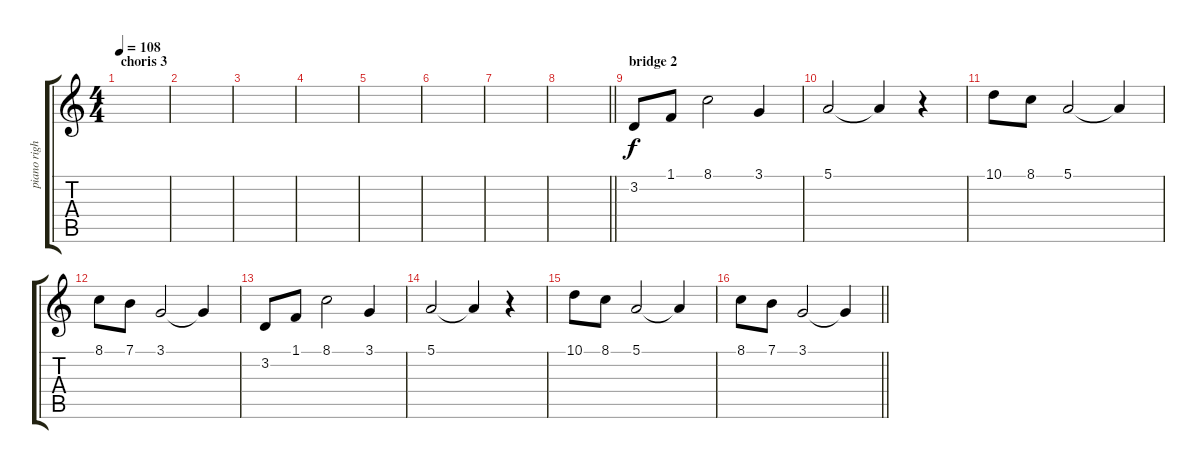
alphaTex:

\track ("piano right" "piano righ") {instrument electricgrandpiano}
\staff {score tabs}
\tuning (E4 B3 G3 D3 A2 E2) {hide}
\ts (4 4)
\section ("" "choris 3")
\tempo 108
\clef g2
\ks c
|
|
|
|
|
|
|
\barLineRight lightlight
|
\section ("" "bridge 2")
3.2.8 1.1.8 8.1.2 3.1.4 |
5.1.2 5.1{t}.4 r.4 |
10.1.8 8.1.8 5.1.2 5.1{t}.4 |
8.1.8 7.1.8 3.1.2 3.1{t}.4 |
3.2.8 1.1.8 8.1.2 3.1.4 |
5.1.2 5.1{t}.4 r.4 |
10.1.8 8.1.8 5.1.2 5.1{t}.4 |
\barLineRight lightlight
8.1.8 7.1.8 3.1.2 3.1{t}.4
